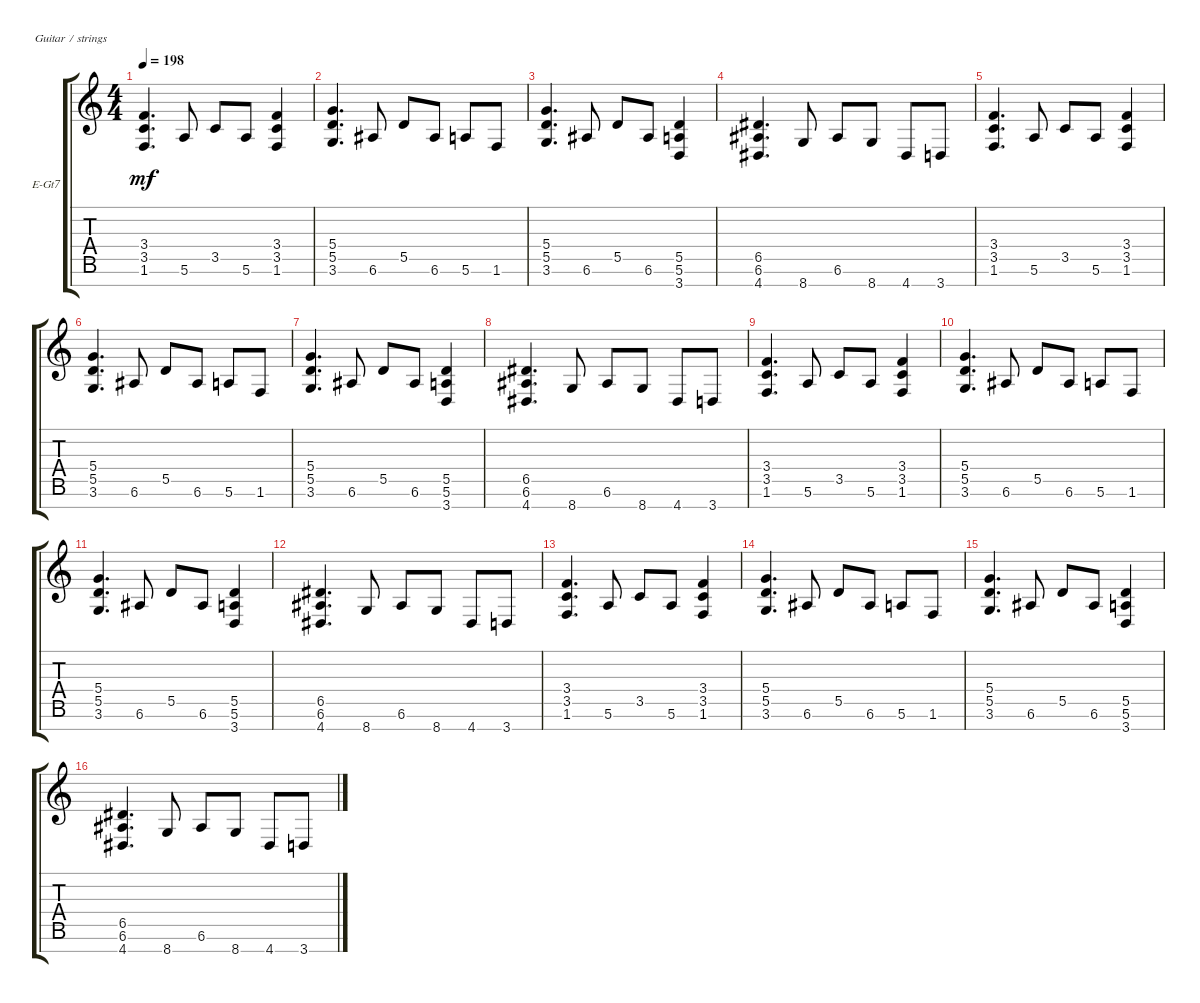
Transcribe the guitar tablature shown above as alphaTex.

\bracketExtendMode groupsimilarinstruments
\firstSystemTrackNameOrientation horizontal
\otherSystemsTrackNameOrientation horizontal
\track ("Electric Guitar" "E-Gt7") {instrument distortionguitar}
\staff {score tabs}
\tuning (E4 B3 G3 D3 A2 E2 B1)
\ts (4 4)
\tempo 198
\clef g2
\ks c
(1.6 3.5 3.4).4{d dy mf} 5.6.8 3.5.8 5.6.8 (1.6 3.5 3.4).4 |
(3.6 5.5 5.4).4{d} 6.6.8 5.5.8 6.6.8 5.6.8 1.6.8 |
(3.6 5.5 5.4).4{d} 6.6.8 5.5.8 6.6.8 (3.7 5.6 5.5).4 |
(4.7 6.6 6.5).4{d} 8.7.8 6.6.8 8.7.8 4.7.8 3.7.8 |
(1.6 3.5 3.4).4{d} 5.6.8 3.5.8 5.6.8 (1.6 3.5 3.4).4 |
(3.6 5.5 5.4).4{d} 6.6.8 5.5.8 6.6.8 5.6.8 1.6.8 |
(3.6 5.5 5.4).4{d} 6.6.8 5.5.8 6.6.8 (3.7 5.6 5.5).4 |
(4.7 6.6 6.5).4{d} 8.7.8 6.6.8 8.7.8 4.7.8 3.7.8 |
(1.6 3.5 3.4).4{d} 5.6.8 3.5.8 5.6.8 (1.6 3.5 3.4).4 |
(3.6 5.5 5.4).4{d} 6.6.8 5.5.8 6.6.8 5.6.8 1.6.8 |
(3.6 5.5 5.4).4{d} 6.6.8 5.5.8 6.6.8 (3.7 5.6 5.5).4 |
(4.7 6.6 6.5).4{d} 8.7.8 6.6.8 8.7.8 4.7.8 3.7.8 |
(1.6 3.5 3.4).4{d} 5.6.8 3.5.8 5.6.8 (1.6 3.5 3.4).4 |
(3.6 5.5 5.4).4{d} 6.6.8 5.5.8 6.6.8 5.6.8 1.6.8 |
(3.6 5.5 5.4).4{d} 6.6.8 5.5.8 6.6.8 (3.7 5.6 5.5).4 |
(4.7 6.6 6.5).4{d} 8.7.8 6.6.8 8.7.8 4.7.8 3.7.8
